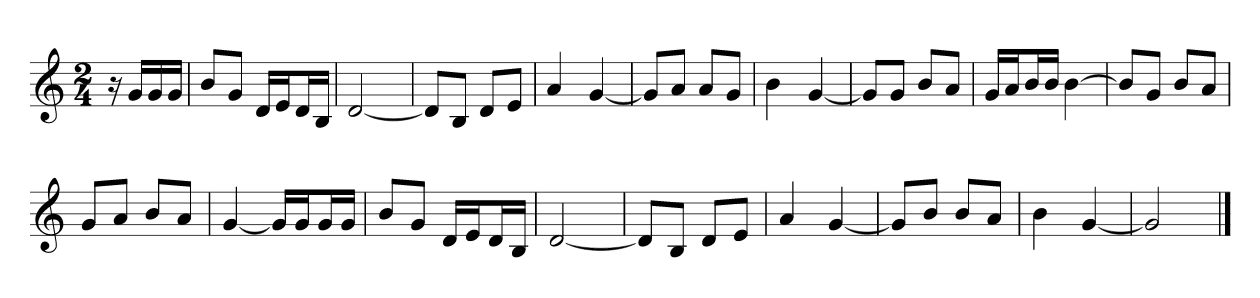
**kern
*part1
*staff1
*clefG2
*k[]
*M2/4
=1
16r
16g/LL
16g/
16g/JJ
=
8b/L
8g/J
16d/LL
16e/J
16d/L
16B/JJ
=
[2d
=
8d/L]
8B/J
8d/L
8e/J
=
4a
[4g
=
8g/L]
8a/J
8a/L
8g/J
=
4b
[4g
=
8g/L]
8g/J
8b/L
8a/J
=
16g/LL
16a/J
16b/L
16b/JJ
[4b
=
8b/L]
8g/J
8b/L
8a/J
=
8g/L
8a/J
8b/L
8a/J
=
[4g
16g/LL]
16g/J
16g/L
16g/JJ
=
8b/L
8g/J
16d/LL
16e/J
16d/L
16B/JJ
=
[2d
=
8d/L]
8B/J
8d/L
8e/J
=
4a
[4g
=
8g/L]
8b/J
8b/L
8a/J
=
4b
[4g
=
2g]
==
*-
